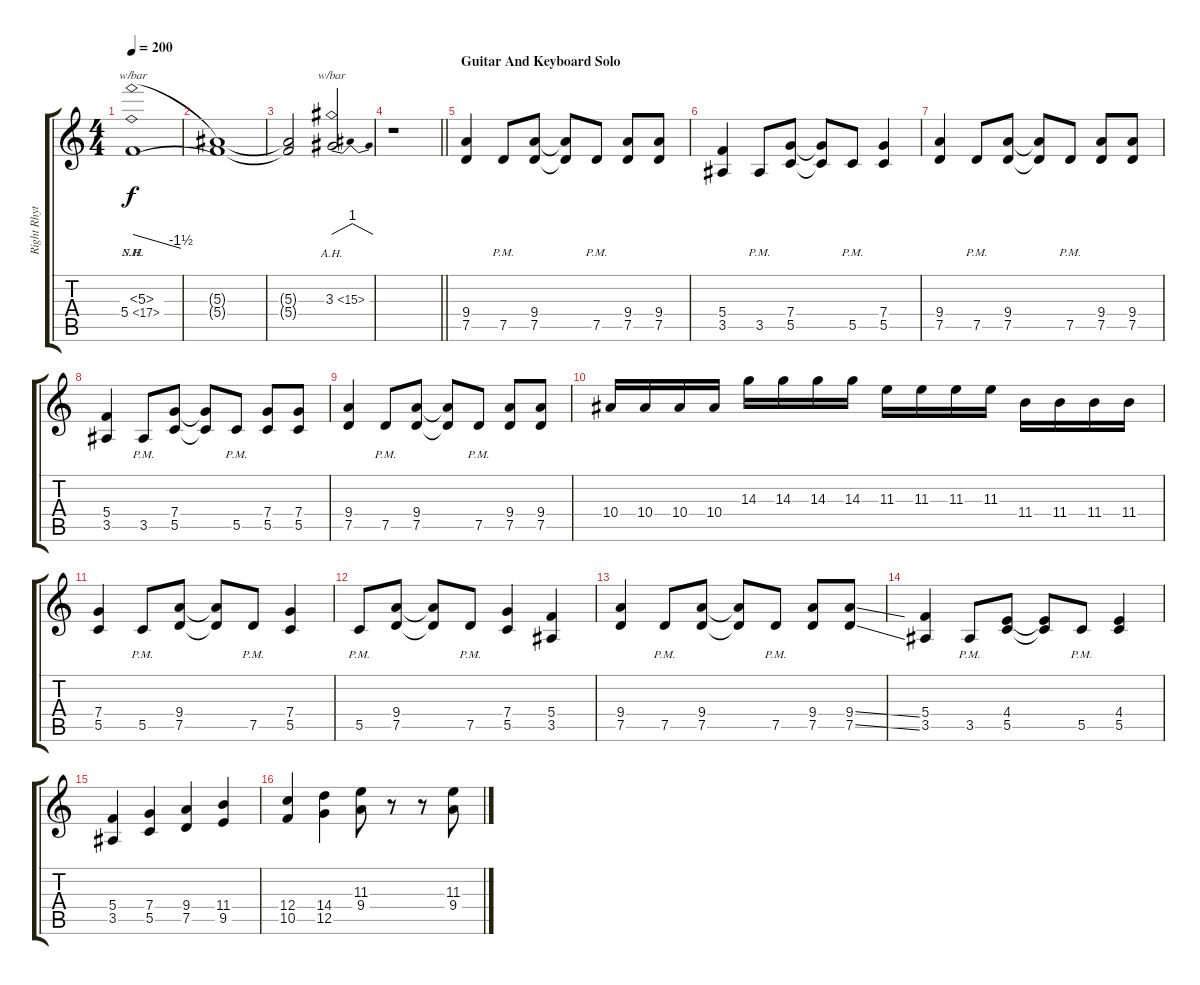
\track ("Right Rhythm Gtr" "Right Rhyt") {instrument distortionguitar}
\staff {score tabs}
\tuning (D4 A3 F3 C3 G2 D2) {hide}
\ts (4 4)
\tempo 200
\clef g2
\ks c
(5.3{nh} 5.4{sh 12}).1{tbe (dive default 0 0 60 -6) dy f} |
(5.3{t} 5.4{t}).1 |
(5.3{t} 5.4{t}).2 3.3{ah 12}.2{tbe (dip default 0 0 45 4 60 0)} |
\barLineRight lightlight
r.1 |
\section ("" "Guitar And Keyboard Solo")
(9.4 7.5).4 7.5{pm}.8 (9.4 7.5).8 (9.4{t} 7.5{t}).8 7.5{pm}.8 (9.4 7.5).8 (9.4 7.5).8 |
(5.4 3.5).4 3.5{pm}.8 (7.4 5.5).8 (7.4{t} 5.5{t}).8 5.5{pm}.8 (7.4 5.5).4 |
(9.4 7.5).4 7.5{pm}.8 (9.4 7.5).8 (9.4{t} 7.5{t}).8 7.5{pm}.8 (9.4 7.5).8 (9.4 7.5).8 |
(5.4 3.5).4 3.5{pm}.8 (7.4 5.5).8 (7.4{t} 5.5{t}).8 5.5{pm}.8 (7.4 5.5).8 (7.4 5.5).8 |
(9.4 7.5).4 7.5{pm}.8 (9.4 7.5).8 (9.4{t} 7.5{t}).8 7.5{pm}.8 (9.4 7.5).8 (9.4 7.5).8 |
10.4.16 10.4.16 10.4.16 10.4.16 14.3.16 14.3.16 14.3.16 14.3.16 11.3.16 11.3.16 11.3.16 11.3.16 11.4.16 11.4.16 11.4.16 11.4.16 |
(7.4 5.5).4 5.5{pm}.8 (9.4 7.5).8 (9.4{t} 7.5{t}).8 7.5{pm}.8 (7.4 5.5).4 |
5.5{pm}.8 (9.4 7.5).8 (9.4{t} 7.5{t}).8 7.5{pm}.8 (7.4 5.5).4 (5.4 3.5).4 |
(9.4 7.5).4 7.5{pm}.8 (9.4 7.5).8 (9.4{t} 7.5{t}).8 7.5{pm}.8 (9.4 7.5).8 (9.4{ss} 7.5{ss}).8 |
(5.4 3.5).4 3.5{pm}.8 (4.4 5.5).8 (4.4{t} 5.5{t}).8 5.5{pm}.8 (4.4 5.5).4 |
(5.4 3.5).4 (7.4 5.5).4 (9.4 7.5).4 (11.4 9.5).4 |
(12.4 10.5).4 (14.4 12.5).4 (11.3 9.4).8 r.8 r.8 (11.3 9.4).8
